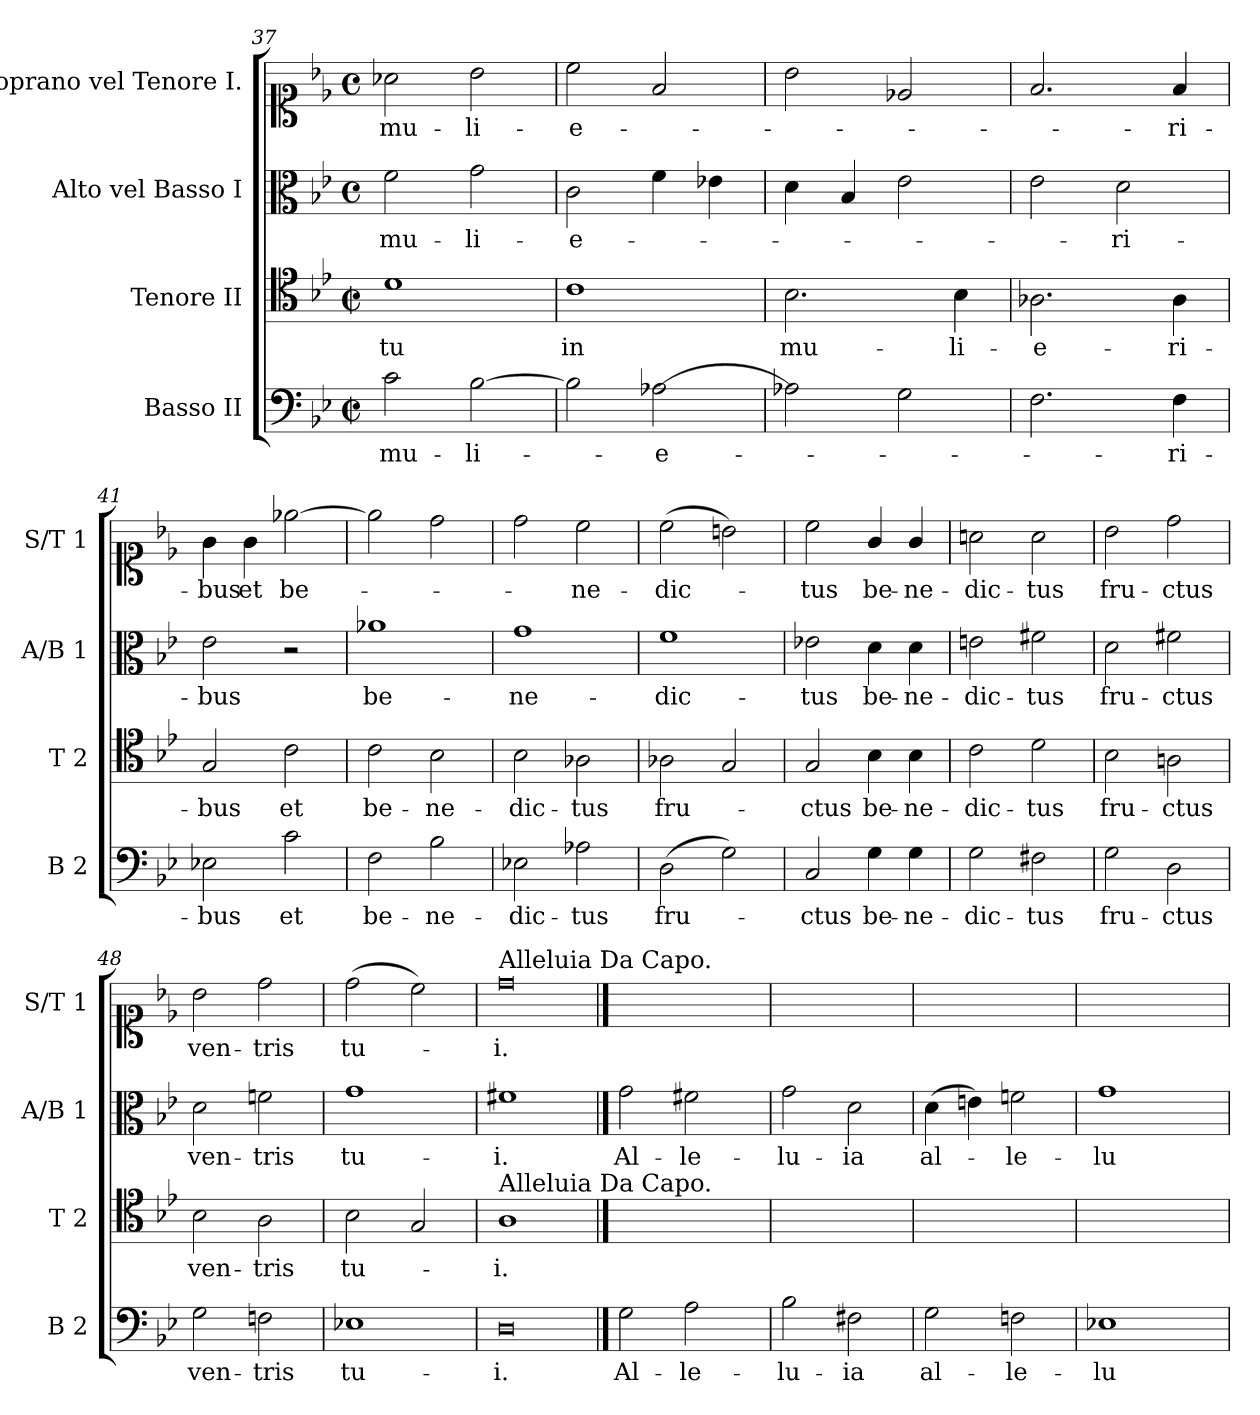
**kern	**text	**kern	**text	**kern	**text	**kern	**text
*part4	*part4	*part3	*part3	*part2	*part2	*part1	*part1
*staff4	*staff4	*staff3	*staff3	*staff2	*staff2	*staff1	*staff1
*I"Basso II	*	*I"Tenore II	*	*I"Alto vel Basso I	*	*I"Soprano vel Tenore I.	*
*I'B 2	*	*I'T 2	*	*I'A/B 1	*	*I'S/T 1	*
*clefF4	*	*clefC4	*	*clefC3	*	*clefC1	*
*k[b-e-]	*	*k[b-e-]	*	*k[b-e-]	*	*k[b-e-]	*
*g:	*	*g:	*	*g:	*	*g:	*
*M4/4	*	*M4/4	*	*M4/4	*	*M4/4	*
*met(c|)	*	*met(c|)	*	*met(c)	*	*met(c)	*
=37	=37	=37	=37	=37	=37	=37	=37
2c\	mu-	1d	tu	2f\	mu-	2a-X\	mu-
[2B-\	-li-	.	.	2g\	-li-	2b-\	-li-
=38	=38	=38	=38	=38	=38	=38	=38
2B-\]	.	1c	in	2c\	-e-	2cc\	-e-
[2A-X\	-e-	.	.	4f\	.	2f/	.
.	.	.	.	4e-X\	.	.	.
=39	=39	=39	=39	=39	=39	=39	=39
2A-X\]	.	2.B-\	mu-	4d\	.	2b-\	.
.	.	.	.	4B-/	.	.	.
2G\	.	.	.	2e-\	.	2e-X/	.
.	.	4B-\	-li-	.	.	.	.
=40	=40	=40	=40	=40	=40	=40	=40
2.F\	.	2.A-X\	-e-	2e-\	.	2.f/	.
.	.	.	.	2d\	-ri-	.	.
4F\	-ri-	4A-\	-ri-	.	.	4f/	-ri-
=41	=41	=41	=41	=41	=41	=41	=41
2E-X\	-bus	2G/	-bus	2e-\	-bus	4g\	-bus
.	.	.	.	.	.	4g\	et
2c\	et	2c\	et	2r	.	[2ee-X\	be-
=42	=42	=42	=42	=42	=42	=42	=42
2F\	be-	2c\	be-	1a-X	be-	2ee-\]	.
2B-\	-ne-	2B-\	-ne-	.	.	2dd\	.
=43	=43	=43	=43	=43	=43	=43	=43
2E-X\	-dic-	2B-\	-dic-	1g	-ne-	2dd\	.
2A-X\	-tus	2A-X\	-tus	.	.	2cc\	-ne-
=44	=44	=44	=44	=44	=44	=44	=44
(2D\	fru-	2A-X\	fru-	1f	-dic-	(2cc\	-dic-
2G\)	.	2G/	.	.	.	2bn\)	.
=45	=45	=45	=45	=45	=45	=45	=45
2C/	-ctus	2G/	-ctus	2e-X\	-tus	2cc\	-tus
4G\	be-	4B-\	be-	4d\	be-	4g/	be-
4G\	-ne-	4B-\	-ne-	4d\	-ne-	4g/	-ne-
=46	=46	=46	=46	=46	=46	=46	=46
2G\	-dic-	2c\	-dic-	2en\	-dic-	2an\	-dic-
2F#X\	-tus	2d\	-tus	2f#X\	-tus	2a\	-tus
=47	=47	=47	=47	=47	=47	=47	=47
2G\	fru-	2B-\	fru-	2d\	fru-	2b-\	fru-
2D\	-ctus	2An\	-ctus	2f#X\	-ctus	2dd\	-ctus
=48	=48	=48	=48	=48	=48	=48	=48
2G\	ven-	2B-\	ven-	2d\	ven-	2b-\	ven-
2Fn\	-tris	2A\	-tris	2fn\	-tris	2dd\	-tris
=49	=49	=49	=49	=49	=49	=49	=49
1E-X	tu-	2B-\	tu-	1g	tu-	(2dd\	tu-
.	.	2G/	.	.	.	2cc\)	.
=50	=50	=50	=50	=50	=50	=50	=50
!	!	!	!	!	!	!LO:TX:a:t=Alleluia Da Capo.	!
!	!	!LO:TX:a:t=Alleluia Da Capo.	!	!	!	!	!
!LO:N:vis=0	!	!	!	!	!	!LO:N:vis=0	!
1D	-i.	1A	-i.	1f#X	-i.	1dd	-i.
==51	==51	==51	==51	==51	==51	==51	==51
2G\	Al-	2B-\yy	Al-	2g\	Al-	2dd\yy	Al-
2A\	-le-	(4A\yy	-le-	2f#X\	-le-	2cc\yy	-le-
.	.	4c\yy)	.	.	.	.	.
=52	=52	=52	=52	=52	=52	=52	=52
2B-\	-lu-	2d\yy	-lu-	2g\	-lu-	2b-\yy	-lu-
2F#X\	-ia	2A\yy	-ia	2d\	-ia	2dd\yy	-ja
=53	=53	=53	=53	=53	=53	=53	=53
2G\	al-	2G/yy	al-	(4d\	al-	(4b-\yy	al-
.	.	.	.	4en\)	.	4cc\yy	.
2Fn\	-le-	2A/yy	-le-	2fn\	-le-	2dd\yy)	.
=54	=54	=54	=54	=54	=54	=54	=54
1E-X	-lu-	(2B-\yy	-lu-	1g	-lu-	2dd\yy	-le-
.	.	2G/yy)	.	.	.	2cc\yy	-lu-
=	=	=	=	=	=	=	=
*-	*-	*-	*-	*-	*-	*-	*-
